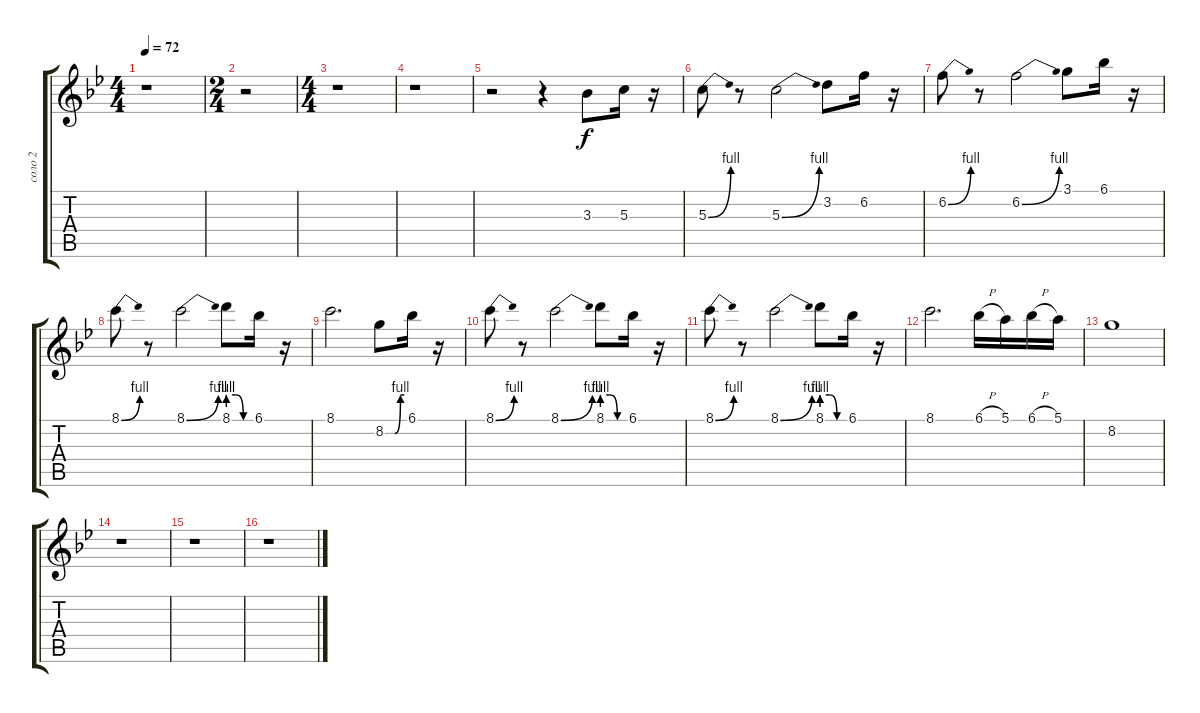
\track ("соло 2" "соло 2") {instrument electricguitarjazz}
\staff {score tabs}
\tuning (E4 B3 G3 D3 A2 E2) {hide}
\ts (4 4)
\tempo 72
\clef g2
\ks gminor
r.1{dy f} |
\ts (2 4)
r.2 |
\ts (4 4)
r.1 |
r.1 |
r.2 r.4 3.3.8 5.3.16 r.16 |
5.3{be (bend 0 0 60 4)}.8 r.8 5.3{be (bend 0 0 60 4)}.2 3.2.8 6.2.16 r.16 |
6.2{be (bend 0 0 60 4)}.8 r.8 6.2{be (bend 0 0 60 4)}.2 3.1.8 6.1.16 r.16 |
8.1{be (bend 0 0 60 4)}.8 r.8 8.1{be (bend 0 0 60 4)}.2 8.1{be (custom 0 4 20 4 40 0 60 0)}.8 6.1.16 r.16 |
8.1.2{d} 8.2{be (custom 0 0 30 0 48 4 60 4)}.8 6.1.16 r.16 |
8.1{be (bend 0 0 60 4)}.8 r.8 8.1{be (bend 0 0 60 4)}.2 8.1{be (custom 0 4 20 4 40 0 60 0)}.8 6.1.16 r.16 |
8.1{be (bend 0 0 60 4)}.8 r.8 8.1{be (bend 0 0 60 4)}.2 8.1{be (custom 0 4 20 4 40 0 60 0)}.8 6.1.16 r.16 |
8.1.2{d} 6.1{h}.16 5.1.16 6.1{h}.16 5.1.16 |
8.2.1 |
r.1 |
r.1 |
r.1
